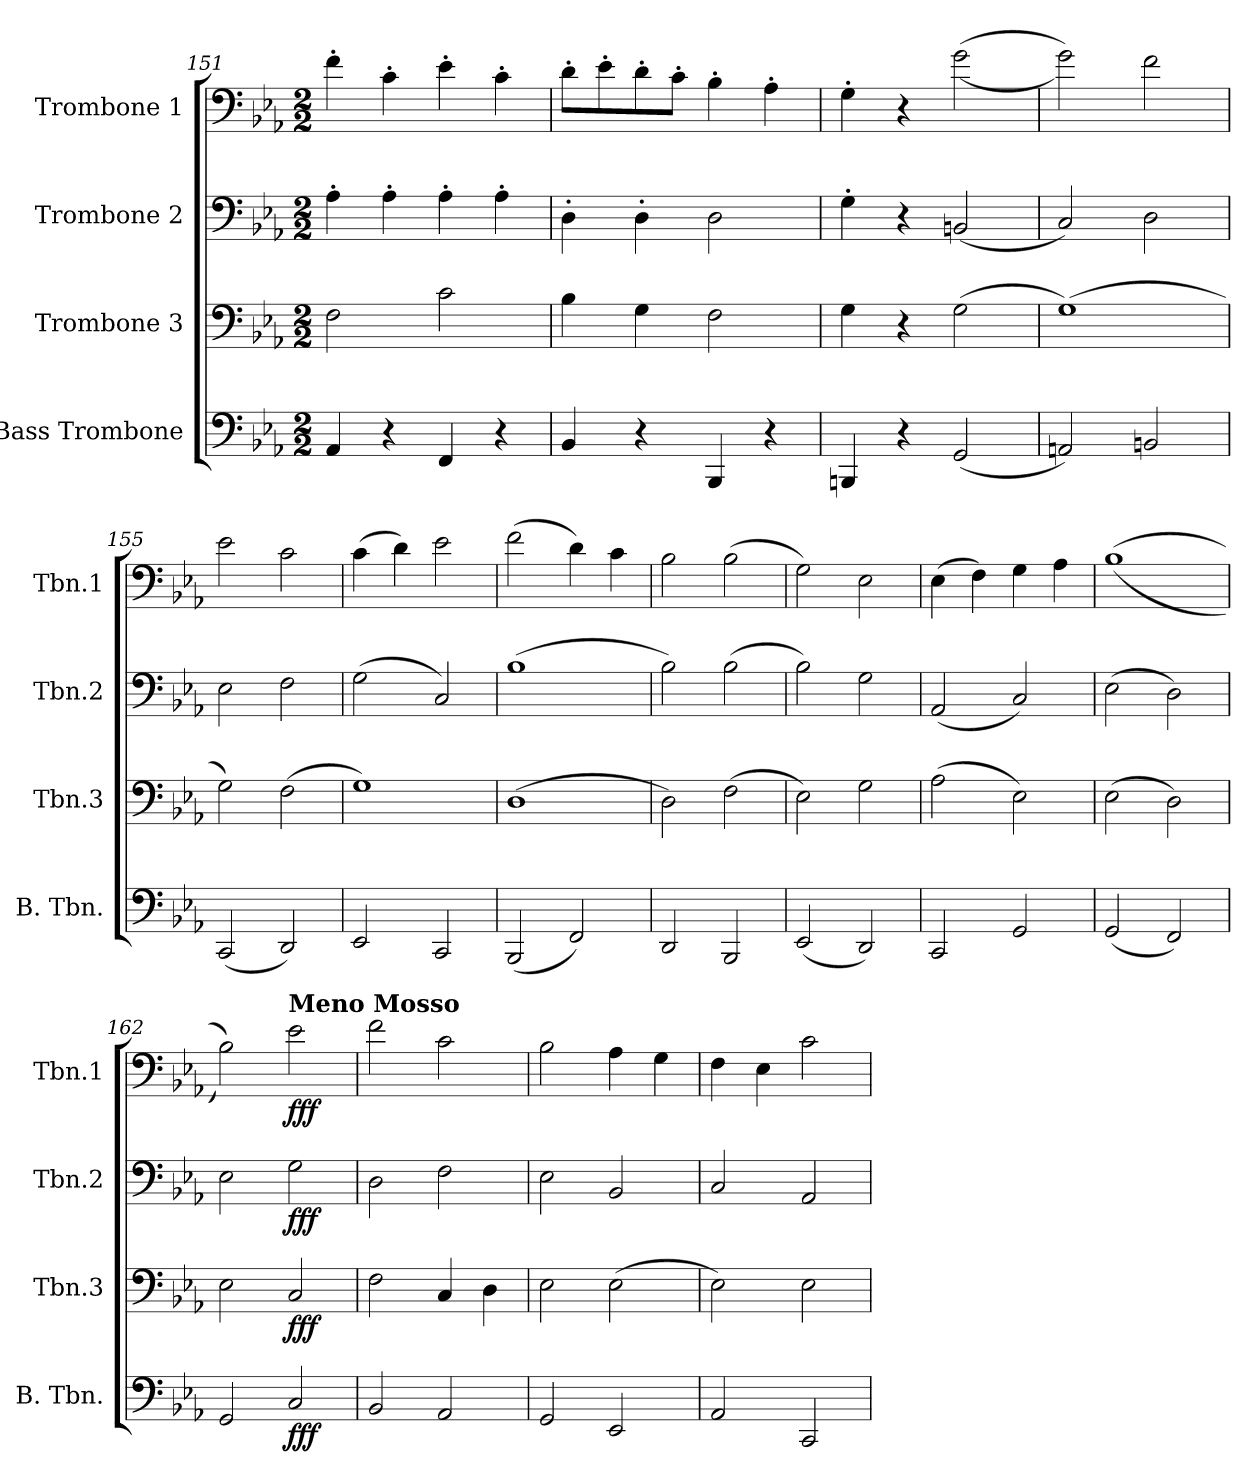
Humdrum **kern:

**kern	**dynam	**kern	**dynam	**kern	**dynam	**kern	**dynam
*part4	*part4	*part3	*part3	*part2	*part2	*part1	*part1
*staff4	*staff4	*staff3	*staff3	*staff2	*staff2	*staff1	*staff1
*I"Bass Trombone	*	*I"Trombone 3	*	*I"Trombone 2	*	*I"Trombone 1	*
*I'B. Tbn.	*	*I'Tbn.3	*	*I'Tbn.2	*	*I'Tbn.1	*
*clefF4	*	*clefF4	*	*clefF4	*	*clefF4	*
*k[b-e-a-]	*	*k[b-e-a-]	*	*k[b-e-a-]	*	*k[b-e-a-]	*
*M2/2	*	*M2/2	*	*M2/2	*	*M2/2	*
=151	=151	=151	=151	=151	=151	=151	=151
4AA-/	.	2F\	.	4A-'\	.	4f'\	.
4r	.	.	.	4A-'\	.	4c'\	.
4FF/	.	2c\	.	4A-'\	.	4e-'\	.
4r	.	.	.	4A-'\	.	4c'\	.
=152	=152	=152	=152	=152	=152	=152	=152
4BB-/	.	4B-\	.	4D'\	.	8d'\L	.
.	.	.	.	.	.	8e-'\	.
4r	.	4G\	.	4D'\	.	8d'\	.
.	.	.	.	.	.	8c'\J	.
4BBB-/	.	2F\	.	2D\	.	4B-'\	.
4r	.	.	.	.	.	4A-'\	.
=153	=153	=153	=153	=153	=153	=153	=153
4BBBn/	.	4G\	.	4G'\	.	4G'\	.
4r	.	4r	.	4r	.	4r	.
(<2GG/	.	(>2G\	.	(<2BBn/	.	(>(>2g\	.
=154	=154	=154	=154	=154	=154	=154	=154
2AAn/)	.	(>1G)	.	2C/)	.	2g\))	.
2BBn/	.	.	.	2D\	.	2f\	.
=155	=155	=155	=155	=155	=155	=155	=155
(<2CC/	.	2G\)	.	2E-\	.	2e-\	.
2DD/)	.	(>2F\	.	2F\	.	2c\	.
=156	=156	=156	=156	=156	=156	=156	=156
2EE-/	.	1G)	.	(>2G\	.	(>4c\	.
.	.	.	.	.	.	4d\)	.
2CC/	.	.	.	2C/)	.	2e-\	.
=157	=157	=157	=157	=157	=157	=157	=157
(<2BBB-/	.	(>1D	.	(>1B-	.	(>2f\	.
2FF/)	.	.	.	.	.	4d\)	.
.	.	.	.	.	.	4c\	.
!!LO:LB:g=z
=158	=158	=158	=158	=158	=158	=158	=158
2DD/	.	2D\)	.	2B-\)	.	2B-\	.
2BBB-/	.	(>2F\	.	(>2B-\	.	(>2B-\	.
=159	=159	=159	=159	=159	=159	=159	=159
(<2EE-/	.	2E-\)	.	2B-\)	.	2G\)	.
2DD/)	.	2G\	.	2G\	.	2E-\	.
=160	=160	=160	=160	=160	=160	=160	=160
2CC/	.	(>2A-\	.	(<2AA-/	.	(>4E-\	.
.	.	.	.	.	.	4F\)	.
2GG/	.	2E-\)	.	2C/)	.	4G\	.
.	.	.	.	.	.	4A-\	.
=161	=161	=161	=161	=161	=161	=161	=161
(<2GG/	.	(>2E-\	.	(>2E-\	.	(>(>1B-	.
2FF/)	.	2D\)	.	2D\)	.	.	.
=162	=162	=162	=162	=162	=162	=162	=162
2GG/	.	2E-\	.	2E-\	.	2B-\))	.
!	!	!	!	!	!	!LO:TX:a:B:t=Meno Mosso	!
!	!LO:DY:b	!	!LO:DY:b	!	!LO:DY:b	!	!LO:DY:b
2C/	fff	2C/	fff	2G\	fff	2e-\	fff
=163	=163	=163	=163	=163	=163	=163	=163
2BB-/	.	2F\	.	2D\	.	2f\	.
2AA-/	.	4C/	.	2F\	.	2c\	.
.	.	4D\	.	.	.	.	.
=164	=164	=164	=164	=164	=164	=164	=164
2GG/	.	2E-\	.	2E-\	.	2B-\	.
2EE-/	.	(>2E-\	.	2BB-/	.	4A-\	.
.	.	.	.	.	.	4G\	.
=165	=165	=165	=165	=165	=165	=165	=165
2AA-/	.	2E-\)	.	2C/	.	4F\	.
.	.	.	.	.	.	4E-\	.
2CC/	.	2E-\	.	2AA-/	.	2c\	.
=	=	=	=	=	=	=	=
*-	*-	*-	*-	*-	*-	*-	*-
